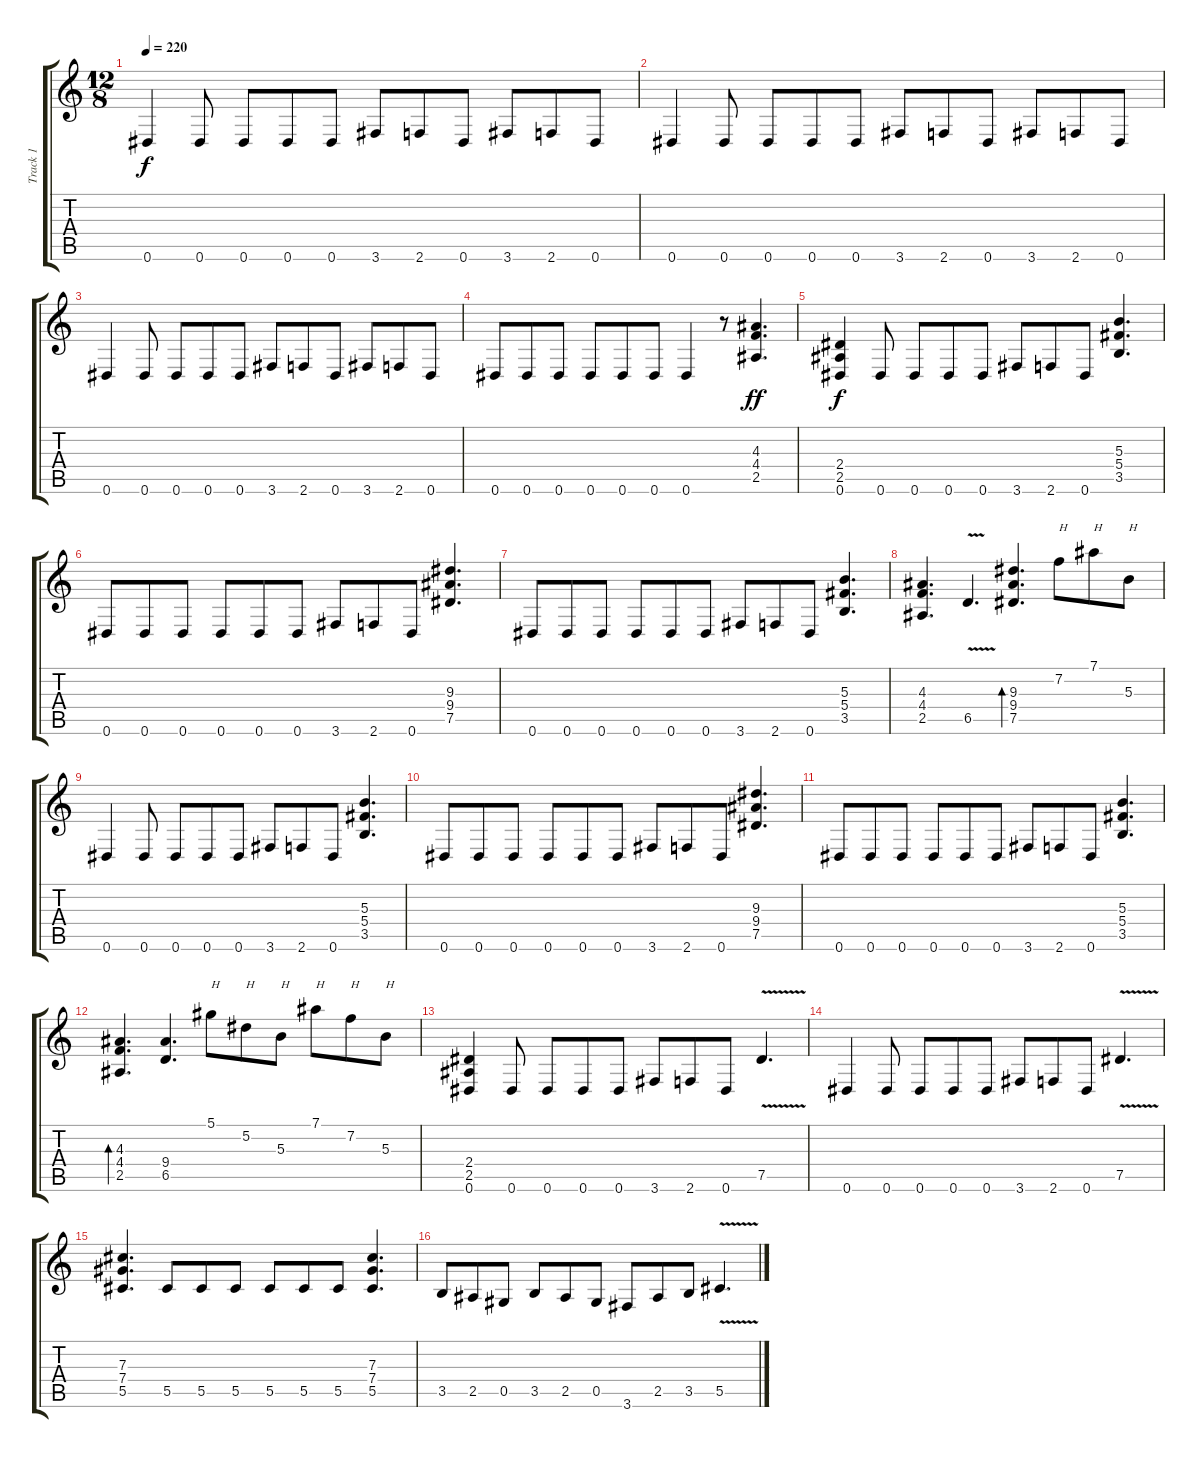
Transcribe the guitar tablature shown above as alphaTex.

\track ("Track 1" "Track 1") {instrument acousticguitarsteel}
\staff {score tabs}
\tuning (Eb4 Bb3 Gb3 Db3 Ab2 Eb2) {hide}
\ts (12 8)
\tempo 220
\clef g2
\ks c
0.6.4{dy f instrument electricguitarmuted} 0.6.8 0.6.8 0.6.8 0.6.8 3.6.8 2.6.8 0.6.8 3.6.8 2.6.8 0.6.8 |
0.6.4 0.6.8 0.6.8 0.6.8 0.6.8 3.6.8 2.6.8 0.6.8 3.6.8 2.6.8 0.6.8 |
0.6.4{instrument electricguitarmuted} 0.6.8 0.6.8 0.6.8 0.6.8 3.6.8 2.6.8 0.6.8 3.6.8 2.6.8 0.6.8 |
0.6.8{instrument electricguitarmuted} 0.6.8 0.6.8 0.6.8 0.6.8 0.6.8 0.6.4 r.8 (4.3 4.4 2.5).4{d dy ff instrument distortionguitar} |
(2.4 2.5 0.6).4{dy f} 0.6.8 0.6.8 0.6.8 0.6.8 3.6.8 2.6.8 0.6.8 (5.3 5.4 3.5).4{d} |
0.6.8 0.6.8 0.6.8 0.6.8 0.6.8 0.6.8 3.6.8 2.6.8 0.6.8 (9.3 9.4 7.5).4{d} |
0.6.8 0.6.8 0.6.8 0.6.8 0.6.8 0.6.8 3.6.8 2.6.8 0.6.8 (5.3 5.4 3.5).4{d} |
(4.3 4.4 2.5).4{d} 6.5{v}.4{d} (9.3 9.4 7.5).4{d bd 480} 7.2.8{txt "H" instrument guitarharmonics} 7.1.8{txt "H"} 5.3.8{txt "H"} |
0.6.4{instrument distortionguitar} 0.6.8 0.6.8 0.6.8 0.6.8 3.6.8 2.6.8 0.6.8 (5.3 5.4 3.5).4{d} |
0.6.8 0.6.8 0.6.8 0.6.8 0.6.8 0.6.8 3.6.8 2.6.8 0.6.8 (9.3 9.4 7.5).4{d} |
0.6.8 0.6.8 0.6.8 0.6.8 0.6.8 0.6.8 3.6.8 2.6.8 0.6.8 (5.3 5.4 3.5).4{d} |
(4.3 4.4 2.5).4{d bd 480} (9.4 6.5).4{d} 5.1.8{txt "H" instrument guitarharmonics} 5.2.8{txt "H"} 5.3.8{txt "H"} 7.1.8{txt "H"} 7.2.8{txt "H"} 5.3.8{txt "H"} |
(2.4 2.5 0.6).4{instrument distortionguitar} 0.6.8 0.6.8 0.6.8 0.6.8 3.6.8 2.6.8 0.6.8 7.5{v}.4{d} |
0.6.4 0.6.8 0.6.8 0.6.8 0.6.8 3.6.8 2.6.8 0.6.8 7.5{v}.4{d} |
(7.3 7.4 5.5).4{d} 5.5.8 5.5.8 5.5.8 5.5.8 5.5.8 5.5.8 (7.3 7.4 5.5).4{d} |
3.5.8 2.5.8 0.5.8 3.5.8 2.5.8 0.5.8 3.6.8 2.5.8 3.5.8 5.5{v}.4{d}
